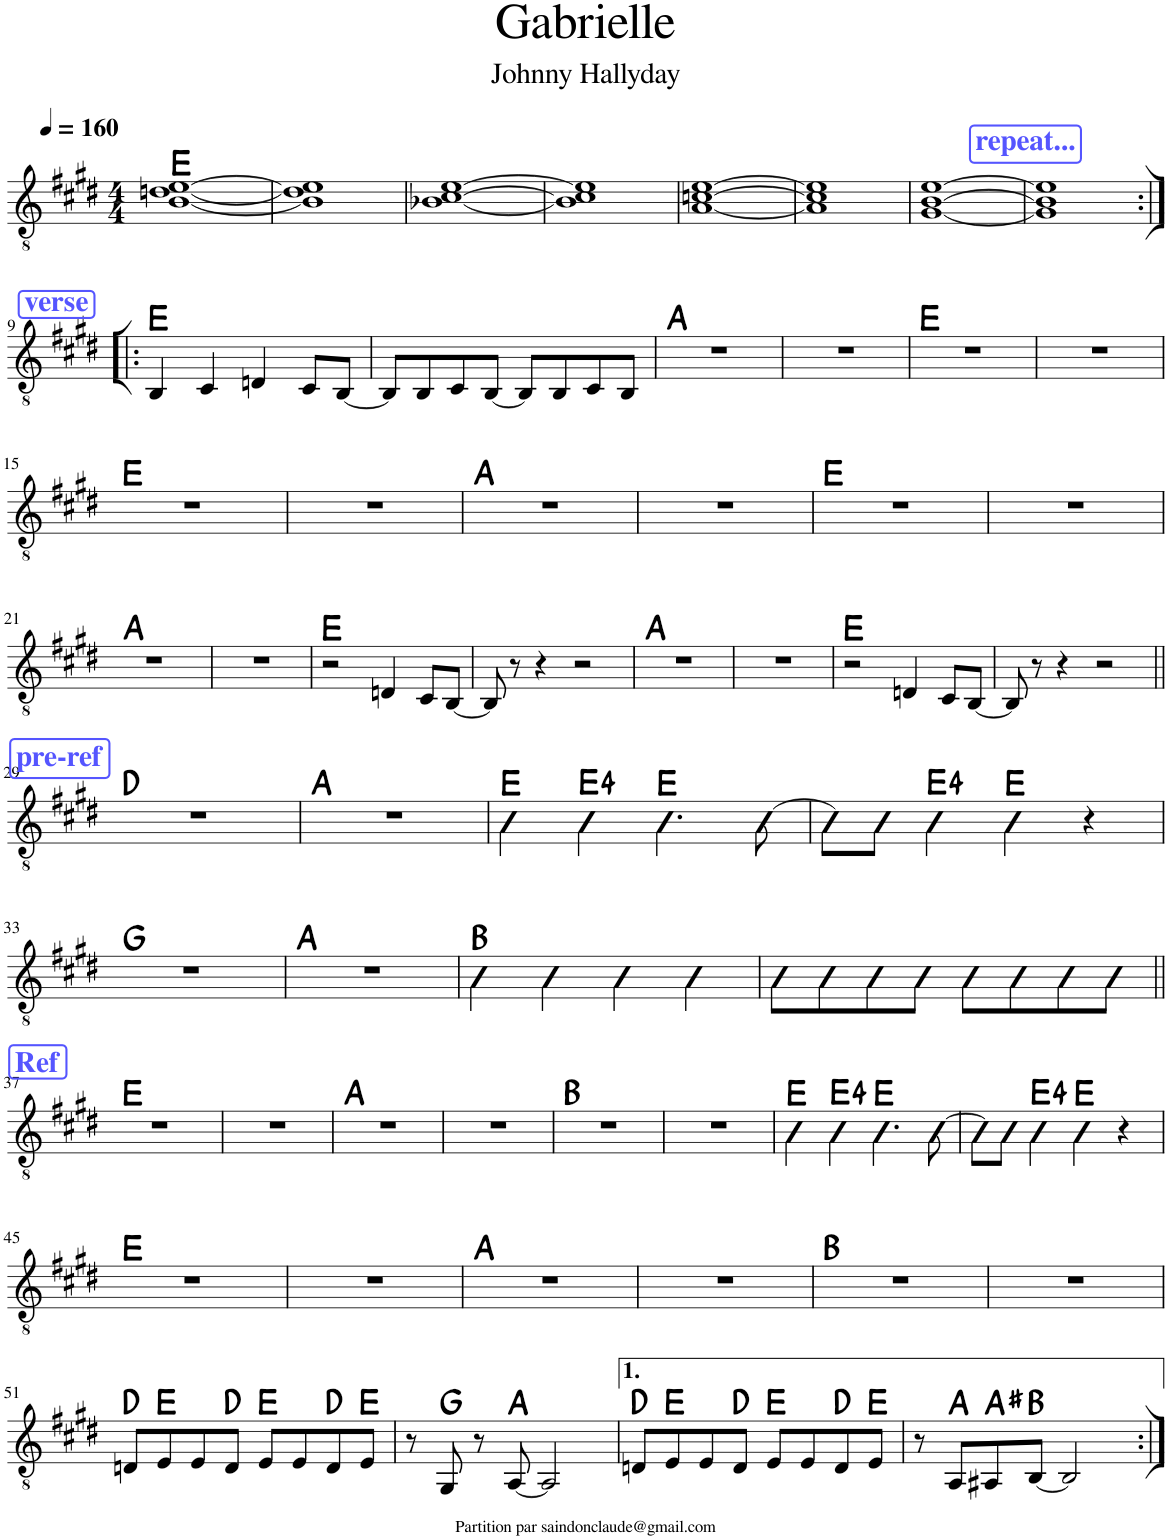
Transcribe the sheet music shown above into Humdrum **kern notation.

**kern	**harte
*part1	*part1
*staff1	*
*I"Classical Guitar	*
*I'Guit.	*
*clefGv2	*
*k[f#c#g#d#]	*
*M4/4	*
*MM160	*
=1	=1
[1B [1dn [1e	E:maj
=2	=2
1B] 1d] 1e]	.
=3	=3
[1B-X [1c# [1e	.
=4	=4
1B-] 1c#] 1e]	.
=5	=5
[1A [1cn [1e	.
=6	=6
1A] 1c] 1e]	.
=7	=7
[1G# [1B [1e	.
!!LO:REH:place=s1:a:B:cj:color=#5555FF:fs=14:t=repeat...
=8	=8
1G#] 1B] 1e]	.
!!LO:LB:g=z
!!LO:REH:place=s1:a:B:cj:color=#5555FF:fs=14:t=verse
=9:|!|:	=9:|!|:
4BB/	E:maj
4C#/	.
4Dn/	.
8C#/L	.
[8BB/J	.
=10	=10
8BB/L]	.
8BB/	.
8C#/	.
[8BB/J	.
8BB/L]	.
8BB/	.
8C#/	.
8BB/J	.
=11	=11
1r	A:maj
=12	=12
1r	.
=13	=13
1r	E:maj
=14	=14
1r	.
!!LO:LB:g=z
=15	=15
1r	E:maj
=16	=16
1r	.
=17	=17
1r	A:maj
=18	=18
1r	.
=19	=19
1r	E:maj
=20	=20
1r	.
!!LO:LB:g=z
=21	=21
1r	A:maj
=22	=22
1r	.
=23	=23
2r	E:maj
4Dn/	.
8C#/L	.
[8BB/J	.
=24	=24
8BB/]	.
8r	.
4r	.
2r	.
=25	=25
1r	A:maj
=26	=26
1r	.
=27	=27
2r	E:maj
4Dn/	.
8C#/L	.
[8BB/J	.
=28	=28
8BB/]	.
8r	.
4r	.
2r	.
!!LO:LB:g=z
!!LO:REH:place=s1:a:B:cj:color=#5555FF:fs=14:t=pre-ref
=29||	=29||
1r	D:maj
=30	=30
1r	A:maj
=31	=31
4E\	E:maj
4A\	E:maj(4)
4.E\	E:maj
[8E\	.
=32	=32
8E\L]	.
8E\J	.
4A\	E:maj(4)
4E\	E:maj
4r	.
!!LO:LB:g=z
=33	=33
1r	G:maj
=34	=34
1r	A:maj
=35	=35
4BB\	B:maj
4BB\	.
4BB\	.
4BB\	.
=36	=36
8BB\L	.
8BB\	.
8BB\	.
8BB\J	.
8BB\L	.
8BB\	.
8BB\	.
8BB\J	.
!!LO:LB:g=z
!!LO:REH:place=s1:a:B:cj:color=#5555FF:fs=14:t=Ref
=37||	=37||
1r	E:maj
=38	=38
1r	.
=39	=39
1r	A:maj
=40	=40
1r	.
=41	=41
1r	B:maj
=42	=42
1r	.
=43	=43
4E\	E:maj
4A\	E:maj(4)
4.E\	E:maj
[8E\	.
=44	=44
8E\L]	.
8E\J	.
4A\	E:maj(4)
4E\	E:maj
4r	.
!!LO:LB:g=z
=45	=45
1r	E:maj
=46	=46
1r	.
=47	=47
1r	A:maj
=48	=48
1r	.
=49	=49
1r	B:maj
=50	=50
1r	.
!!LO:LB:g=z
=51	=51
8Dn/L	D:maj
8E/	E:maj
8E/	.
8D/J	D:maj
8E/L	E:maj
8E/	.
8D/	D:maj
8E/J	E:maj
=52	=52
8r	.
8GG#/	G:maj
8r	.
[8AA/	A:maj
2AA/]	.
=53	=53
8Dn/L	D:maj
8E/	E:maj
8E/	.
8D/J	D:maj
8E/L	E:maj
8E/	.
8D/	D:maj
8E/J	E:maj
=54	=54
8r	.
8AA/L	A:maj
8AA#X/	A#:maj
[8BB/J	B:maj
2BB/]	.
=:|!	=:|!
*-	*-
